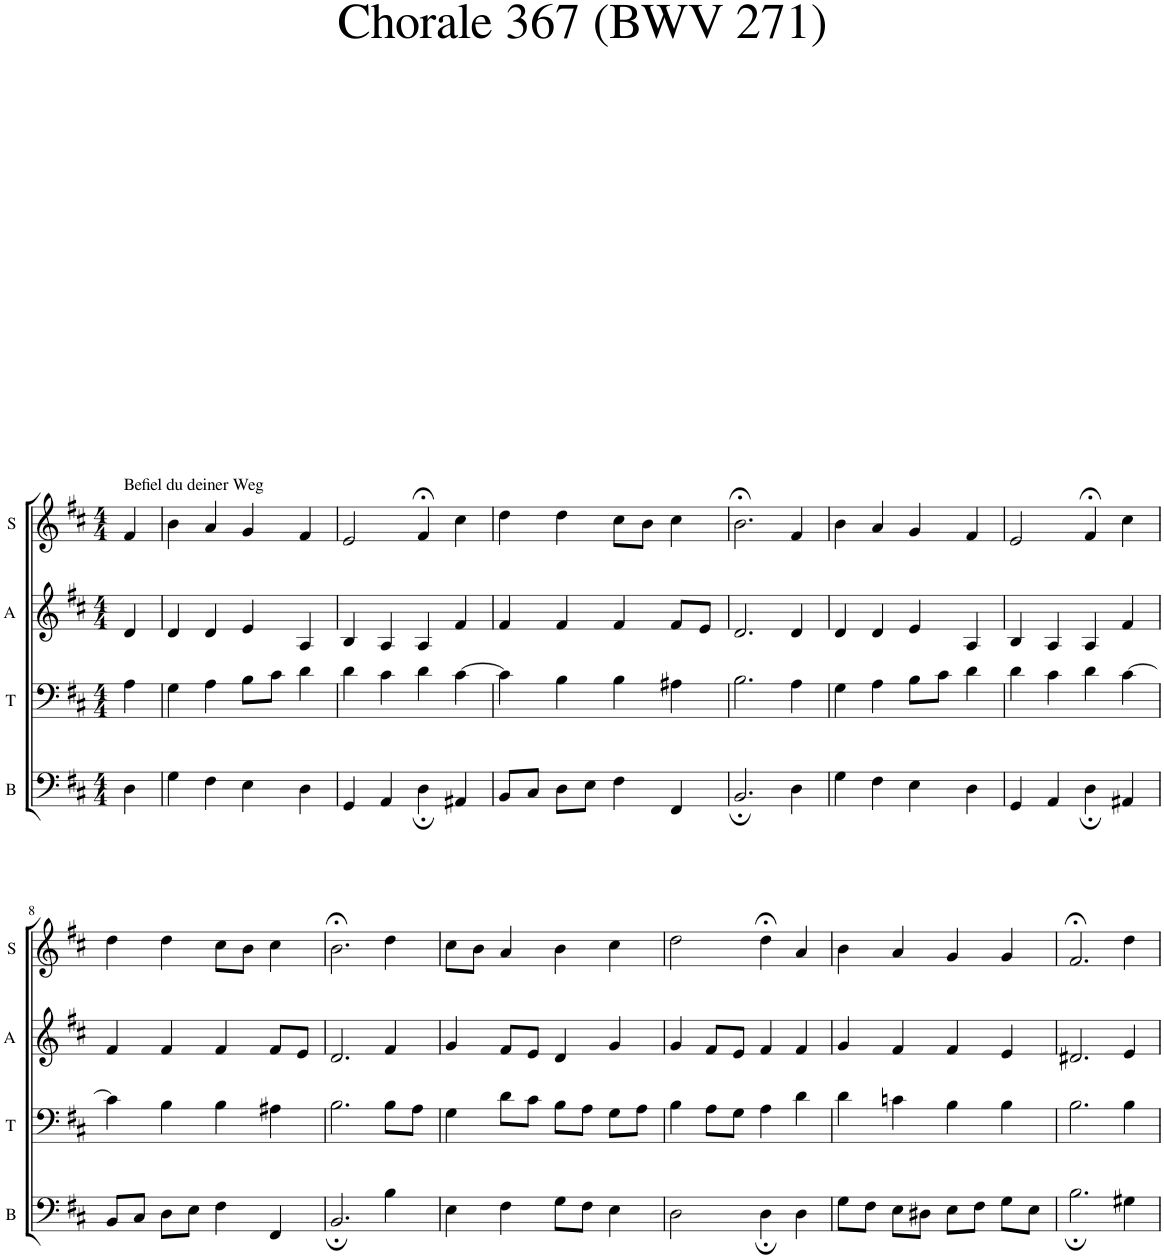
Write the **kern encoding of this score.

**kern	**kern	**kern	**kern
*part4	*part3	*part2	*part1
*staff4	*staff3	*staff2	*staff1
*I"B	*I"T	*I"A	*I"S
*I'B	*I'T	*I'A	*I'S
*clefF4	*clefF4	*clefG2	*clefG2
*k[f#c#]	*k[f#c#]	*k[f#c#]	*k[f#c#]
*M4/4	*M4/4	*M4/4	*M4/4
=1	=1	=1	=1
!	!	!	!LO:TX:a:t=Befiel du deiner Weg
4D\	4A\	4d/	4f#/
=2	=2	=2	=2
4G\	4G\	4d/	4b\
4F#\	4A\	4d/	4a/
4E\	8B\L	4e/	4g/
.	8c#\J	.	.
4D\	4d\	4A/	4f#/
=3	=3	=3	=3
4GG/	4d\	4B/	2e/
4AA/	4c#\	4A/	.
4D;\	4d\	4A/	4f#;</
4AA#X/	[4c#\	4f#/	4cc#\
=4	=4	=4	=4
8BB/L	4c#\]	4f#/	4dd\
8C#/J	.	.	.
8D\L	4B\	4f#/	4dd\
8E\J	.	.	.
4F#\	4B\	4f#/	8cc#\L
.	.	.	8b\J
4FF#/	4A#X\	8f#/L	4cc#\
.	.	8e/J	.
=5	=5	=5	=5
2.BB;/	2.B\	2.d/	2.b;<\
4D\	4A\	4d/	4f#/
=6	=6	=6	=6
4G\	4G\	4d/	4b\
4F#\	4A\	4d/	4a/
4E\	8B\L	4e/	4g/
.	8c#\J	.	.
4D\	4d\	4A/	4f#/
=7	=7	=7	=7
4GG/	4d\	4B/	2e/
4AA/	4c#\	4A/	.
4D;\	4d\	4A/	4f#;</
4AA#X/	[4c#\	4f#/	4cc#\
!!LO:LB:g=z
=8	=8	=8	=8
8BB/L	4c#\]	4f#/	4dd\
8C#/J	.	.	.
8D\L	4B\	4f#/	4dd\
8E\J	.	.	.
4F#\	4B\	4f#/	8cc#\L
.	.	.	8b\J
4FF#/	4A#X\	8f#/L	4cc#\
.	.	8e/J	.
=9	=9	=9	=9
2.BB;/	2.B\	2.d/	2.b;<\
4B\	8B\L	4f#/	4dd\
.	8A\J	.	.
=10	=10	=10	=10
4E\	4G\	4g/	8cc#\L
.	.	.	8b\J
4F#\	8d\L	8f#/L	4a/
.	8c#\J	8e/J	.
8G\L	8B\L	4d/	4b\
8F#\J	8A\J	.	.
4E\	8G\L	4g/	4cc#\
.	8A\J	.	.
=11	=11	=11	=11
2D\	4B\	4g/	2dd\
.	8A\L	8f#/L	.
.	8G\J	8e/J	.
4D;\	4A\	4f#/	4dd;<\
4D\	4d\	4f#/	4a/
=12	=12	=12	=12
8G\L	4d\	4g/	4b\
8F#\J	.	.	.
8E\L	4cn\	4f#/	4a/
8D#X\J	.	.	.
8E\L	4B\	4f#/	4g/
8F#\J	.	.	.
8G\L	4B\	4e/	4g/
8E\J	.	.	.
=13	=13	=13	=13
2.B;\	2.B\	2.d#X/	2.f#;</
4G#X\	4B\	4e/	4dd\
=	=	=	=
*-	*-	*-	*-
